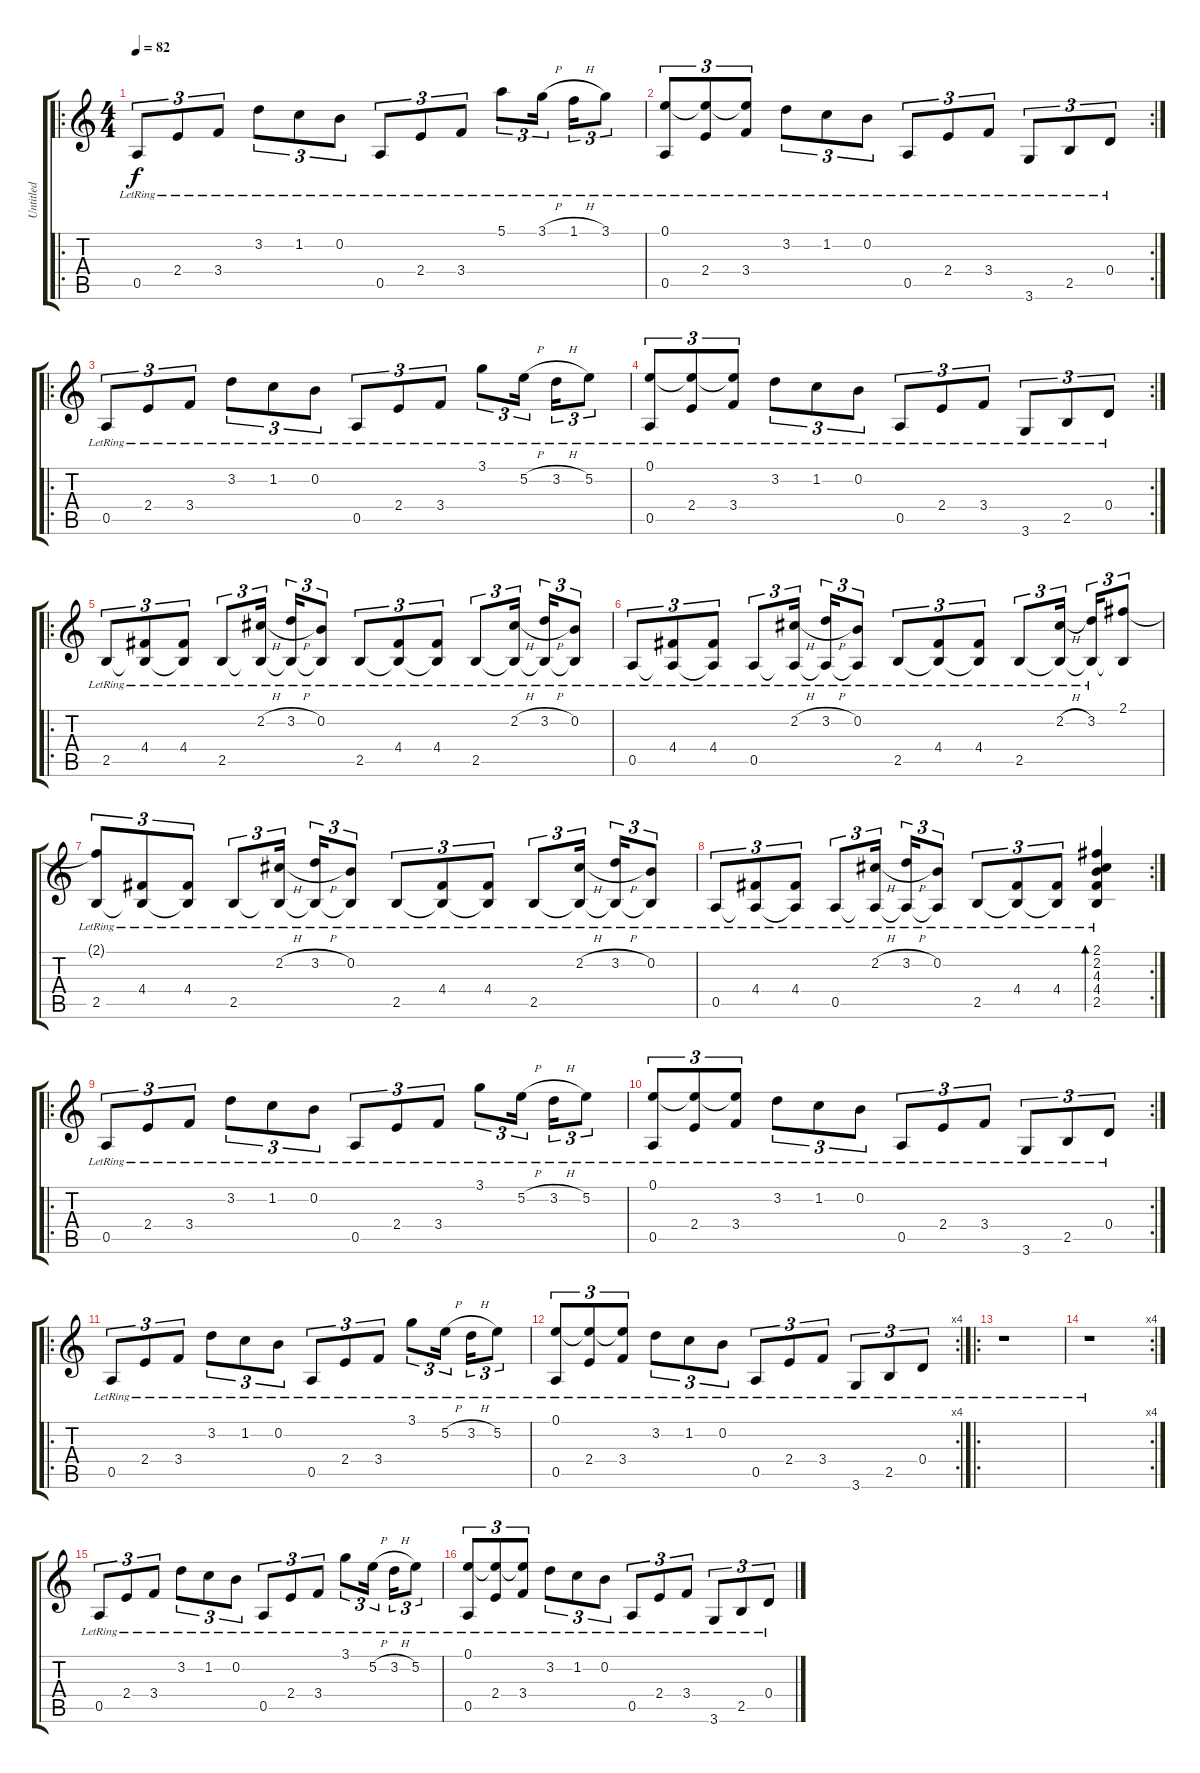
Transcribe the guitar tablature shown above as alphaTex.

\track ("Untitled" "Untitled") {instrument acousticguitarnylon}
\staff {score tabs}
\tuning (E4 B3 G3 D3 A2 E2) {hide}
\ro
\ts (4 4)
\tempo 82
\clef g2
\ks c
0.5{lr}.8{tu (3 2) dy f instrument acousticguitarnylon} 2.4{lr}.8{tu (3 2)} 3.4{lr}.8{tu (3 2)} 3.2{lr}.8{tu (3 2)} 1.2{lr}.8{tu (3 2)} 0.2{lr}.8{tu (3 2)} 0.5{lr}.8{tu (3 2)} 2.4{lr}.8{tu (3 2)} 3.4{lr}.8{tu (3 2)} 5.1{lr}.8{tu (3 2)} 3.1{h lr}.16{tu (3 2)} 1.1{h lr}.16{tu (3 2)} 3.1{lr}.8{tu (3 2)} |
\rc 2
(0.1{lr} 0.5{lr}).8{tu (3 2)} (0.1{t} 2.4{lr}).8{tu (3 2)} (0.1{t} 3.4{lr}).8{tu (3 2)} 3.2{lr}.8{tu (3 2)} 1.2{lr}.8{tu (3 2)} 0.2{lr}.8{tu (3 2)} 0.5{lr}.8{tu (3 2)} 2.4{lr}.8{tu (3 2)} 3.4{lr}.8{tu (3 2)} 3.6{lr}.8{tu (3 2)} 2.5{lr}.8{tu (3 2)} 0.4{lr}.8{tu (3 2)} |
\ro
0.5{lr}.8{tu (3 2)} 2.4{lr}.8{tu (3 2)} 3.4{lr}.8{tu (3 2)} 3.2{lr}.8{tu (3 2)} 1.2{lr}.8{tu (3 2)} 0.2{lr}.8{tu (3 2)} 0.5{lr}.8{tu (3 2)} 2.4{lr}.8{tu (3 2)} 3.4{lr}.8{tu (3 2)} 3.1{lr}.8{tu (3 2)} 5.2{h lr}.16{tu (3 2)} 3.2{h lr}.16{tu (3 2)} 5.2{lr}.8{tu (3 2)} |
\rc 2
(0.1{lr} 0.5{lr}).8{tu (3 2)} (0.1{t} 2.4{lr}).8{tu (3 2)} (0.1{t} 3.4{lr}).8{tu (3 2)} 3.2{lr}.8{tu (3 2)} 1.2{lr}.8{tu (3 2)} 0.2{lr}.8{tu (3 2)} 0.5{lr}.8{tu (3 2)} 2.4{lr}.8{tu (3 2)} 3.4{lr}.8{tu (3 2)} 3.6{lr}.8{tu (3 2)} 2.5{lr}.8{tu (3 2)} 0.4{lr}.8{tu (3 2)} |
\ro
2.5{lr}.8{tu (3 2)} (4.4{lr} 2.5{t}).8{tu (3 2)} (4.4{lr} 2.5{t}).8{tu (3 2)} 2.5{lr}.8{tu (3 2)} (2.2{h lr} 2.5{t}).16{tu (3 2)} (3.2{h lr} 2.5{t}).16{tu (3 2)} (0.2{lr} 2.5{t}).8{tu (3 2)} 2.5{lr}.8{tu (3 2)} (4.4{lr} 2.5{t}).8{tu (3 2)} (4.4{lr} 2.5{t}).8{tu (3 2)} 2.5{lr}.8{tu (3 2)} (2.2{h lr} 2.5{t}).16{tu (3 2)} (3.2{h lr} 2.5{t}).16{tu (3 2)} (0.2{lr} 2.5{t}).8{tu (3 2)} |
0.5{lr}.8{tu (3 2)} (4.4{lr} 0.5{t}).8{tu (3 2)} (4.4{lr} 0.5{t}).8{tu (3 2)} 0.5{lr}.8{tu (3 2)} (2.2{h lr} 0.5{t}).16{tu (3 2)} (3.2{h lr} 0.5{t}).16{tu (3 2)} (0.2{lr} 0.5{t}).8{tu (3 2)} 2.5{lr}.8{tu (3 2)} (4.4{lr} 2.5{t}).8{tu (3 2)} (4.4{lr} 2.5{t}).8{tu (3 2)} 2.5{lr}.8{tu (3 2)} (2.2{h lr} 2.5{t}).16{tu (3 2)} (3.2{lr} 2.5{t}).16{tu (3 2)} (2.1 2.5{t}).8{tu (3 2)} |
(2.1{t} 2.5{lr}).8{tu (3 2)} (4.4{lr} 2.5{t}).8{tu (3 2)} (4.4{lr} 2.5{t}).8{tu (3 2)} 2.5{lr}.8{tu (3 2)} (2.2{h lr} 2.5{t}).16{tu (3 2)} (3.2{h lr} 2.5{t}).16{tu (3 2)} (0.2{lr} 2.5{t}).8{tu (3 2)} 2.5{lr}.8{tu (3 2)} (4.4{lr} 2.5{t}).8{tu (3 2)} (4.4{lr} 2.5{t}).8{tu (3 2)} 2.5{lr}.8{tu (3 2)} (2.2{h lr} 2.5{t}).16{tu (3 2)} (3.2{h lr} 2.5{t}).16{tu (3 2)} (0.2{lr} 2.5{t}).8{tu (3 2)} |
\rc 2
0.5{lr}.8{tu (3 2)} (4.4{lr} 0.5{t}).8{tu (3 2)} (4.4{lr} 0.5{t}).8{tu (3 2)} 0.5{lr}.8{tu (3 2)} (2.2{h lr} 0.5{t}).16{tu (3 2)} (3.2{h lr} 0.5{t}).16{tu (3 2)} (0.2{lr} 0.5{t}).8{tu (3 2)} 2.5{lr}.8{tu (3 2)} (4.4{lr} 2.5{t}).8{tu (3 2)} (4.4{lr} 2.5{t}).8{tu (3 2)} (2.1{lr} 2.2{lr} 4.3{lr} 4.4{lr} 2.5{lr}).4{bd 30} |
\ro
0.5{lr}.8{tu (3 2)} 2.4{lr}.8{tu (3 2)} 3.4{lr}.8{tu (3 2)} 3.2{lr}.8{tu (3 2)} 1.2{lr}.8{tu (3 2)} 0.2{lr}.8{tu (3 2)} 0.5{lr}.8{tu (3 2)} 2.4{lr}.8{tu (3 2)} 3.4{lr}.8{tu (3 2)} 3.1{lr}.8{tu (3 2)} 5.2{h lr}.16{tu (3 2)} 3.2{h lr}.16{tu (3 2)} 5.2{lr}.8{tu (3 2)} |
\rc 2
(0.1{lr} 0.5{lr}).8{tu (3 2)} (0.1{t} 2.4{lr}).8{tu (3 2)} (0.1{t} 3.4{lr}).8{tu (3 2)} 3.2{lr}.8{tu (3 2)} 1.2{lr}.8{tu (3 2)} 0.2{lr}.8{tu (3 2)} 0.5{lr}.8{tu (3 2)} 2.4{lr}.8{tu (3 2)} 3.4{lr}.8{tu (3 2)} 3.6{lr}.8{tu (3 2)} 2.5{lr}.8{tu (3 2)} 0.4{lr}.8{tu (3 2)} |
\ro
0.5{lr}.8{tu (3 2)} 2.4{lr}.8{tu (3 2)} 3.4{lr}.8{tu (3 2)} 3.2{lr}.8{tu (3 2)} 1.2{lr}.8{tu (3 2)} 0.2{lr}.8{tu (3 2)} 0.5{lr}.8{tu (3 2)} 2.4{lr}.8{tu (3 2)} 3.4{lr}.8{tu (3 2)} 3.1{lr}.8{tu (3 2)} 5.2{h lr}.16{tu (3 2)} 3.2{h lr}.16{tu (3 2)} 5.2{lr}.8{tu (3 2)} |
\rc 4
(0.1{lr} 0.5{lr}).8{tu (3 2)} (0.1{t} 2.4{lr}).8{tu (3 2)} (0.1{t} 3.4{lr}).8{tu (3 2)} 3.2{lr}.8{tu (3 2)} 1.2{lr}.8{tu (3 2)} 0.2{lr}.8{tu (3 2)} 0.5{lr}.8{tu (3 2)} 2.4{lr}.8{tu (3 2)} 3.4{lr}.8{tu (3 2)} 3.6{lr}.8{tu (3 2)} 2.5{lr}.8{tu (3 2)} 0.4{lr}.8{tu (3 2)} |
\ro
r.1 |
\rc 4
r.1 |
0.5{lr}.8{tu (3 2)} 2.4{lr}.8{tu (3 2)} 3.4{lr}.8{tu (3 2)} 3.2{lr}.8{tu (3 2)} 1.2{lr}.8{tu (3 2)} 0.2{lr}.8{tu (3 2)} 0.5{lr}.8{tu (3 2)} 2.4{lr}.8{tu (3 2)} 3.4{lr}.8{tu (3 2)} 3.1{lr}.8{tu (3 2)} 5.2{h lr}.16{tu (3 2)} 3.2{h lr}.16{tu (3 2)} 5.2{lr}.8{tu (3 2)} |
(0.1{lr} 0.5{lr}).8{tu (3 2)} (0.1{t} 2.4{lr}).8{tu (3 2)} (0.1{t} 3.4{lr}).8{tu (3 2)} 3.2{lr}.8{tu (3 2)} 1.2{lr}.8{tu (3 2)} 0.2{lr}.8{tu (3 2)} 0.5{lr}.8{tu (3 2)} 2.4{lr}.8{tu (3 2)} 3.4{lr}.8{tu (3 2)} 3.6{lr}.8{tu (3 2)} 2.5{lr}.8{tu (3 2)} 0.4{lr}.8{tu (3 2)}
